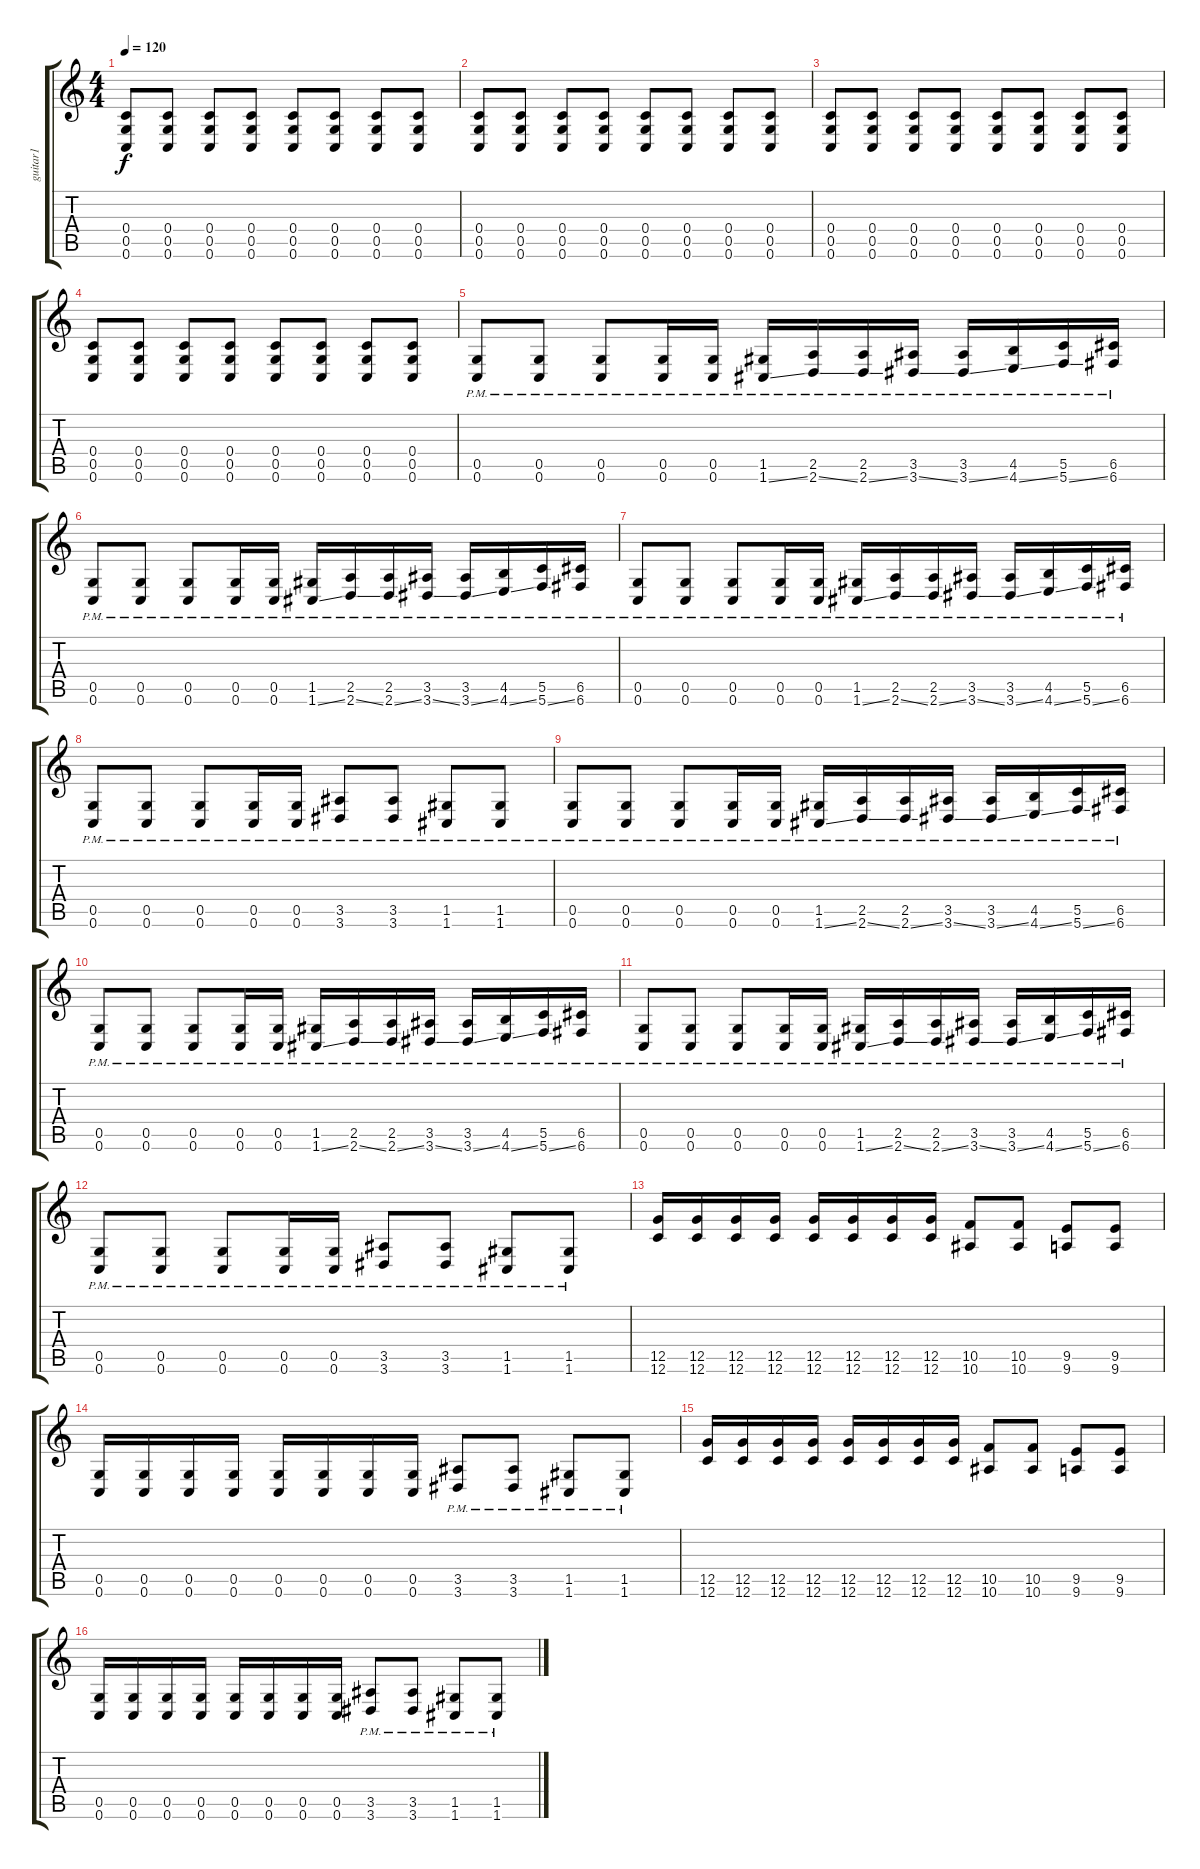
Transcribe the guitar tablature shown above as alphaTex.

\track ("guitar1" "guitar1") {instrument distortionguitar}
\staff {score tabs}
\tuning (D4 A3 F3 C3 G2 C2) {hide}
\ts (4 4)
\tempo 120
\clef g2
\ks c
(0.4 0.5 0.6).8{dy f} (0.4 0.5 0.6).8 (0.4 0.5 0.6).8 (0.4 0.5 0.6).8 (0.4 0.5 0.6).8 (0.4 0.5 0.6).8 (0.4 0.5 0.6).8 (0.4 0.5 0.6).8 |
(0.4 0.5 0.6).8 (0.4 0.5 0.6).8 (0.4 0.5 0.6).8 (0.4 0.5 0.6).8 (0.4 0.5 0.6).8 (0.4 0.5 0.6).8 (0.4 0.5 0.6).8 (0.4 0.5 0.6).8 |
(0.4 0.5 0.6).8 (0.4 0.5 0.6).8 (0.4 0.5 0.6).8 (0.4 0.5 0.6).8 (0.4 0.5 0.6).8 (0.4 0.5 0.6).8 (0.4 0.5 0.6).8 (0.4 0.5 0.6).8 |
(0.4 0.5 0.6).8 (0.4 0.5 0.6).8 (0.4 0.5 0.6).8 (0.4 0.5 0.6).8 (0.4 0.5 0.6).8 (0.4 0.5 0.6).8 (0.4 0.5 0.6).8 (0.4 0.5 0.6).8 |
(0.5{pm} 0.6).8 (0.5{pm} 0.6).8 (0.5{pm} 0.6).8 (0.5{pm} 0.6).16 (0.5{pm} 0.6).16 (1.5{pm} 1.6{ss}).16 (2.5{pm} 2.6{ss}).16 (2.5{pm} 2.6{ss}).16 (3.5{pm} 3.6{ss}).16 (3.5{pm} 3.6{ss}).16 (4.5{pm} 4.6{ss}).16 (5.5{pm} 5.6{ss}).16 (6.5{pm} 6.6).16 |
(0.5{pm} 0.6).8 (0.5{pm} 0.6).8 (0.5{pm} 0.6).8 (0.5{pm} 0.6).16 (0.5{pm} 0.6).16 (1.5{pm} 1.6{ss}).16 (2.5{pm} 2.6{ss}).16 (2.5{pm} 2.6{ss}).16 (3.5{pm} 3.6{ss}).16 (3.5{pm} 3.6{ss}).16 (4.5{pm} 4.6{ss}).16 (5.5{pm} 5.6{ss}).16 (6.5{pm} 6.6).16 |
(0.5{pm} 0.6).8 (0.5{pm} 0.6).8 (0.5{pm} 0.6).8 (0.5{pm} 0.6).16 (0.5{pm} 0.6).16 (1.5{pm} 1.6{ss}).16 (2.5{pm} 2.6{ss}).16 (2.5{pm} 2.6{ss}).16 (3.5{pm} 3.6{ss}).16 (3.5{pm} 3.6{ss}).16 (4.5{pm} 4.6{ss}).16 (5.5{pm} 5.6{ss}).16 (6.5{pm} 6.6).16 |
(0.5{pm} 0.6).8 (0.5{pm} 0.6).8 (0.5{pm} 0.6).8 (0.5{pm} 0.6).16 (0.5{pm} 0.6).16 (3.5{pm} 3.6).8 (3.5{pm} 3.6).8 (1.5{pm} 1.6).8 (1.5{pm} 1.6).8 |
(0.5{pm} 0.6).8 (0.5{pm} 0.6).8 (0.5{pm} 0.6).8 (0.5{pm} 0.6).16 (0.5{pm} 0.6).16 (1.5{pm} 1.6{ss}).16 (2.5{pm} 2.6{ss}).16 (2.5{pm} 2.6{ss}).16 (3.5{pm} 3.6{ss}).16 (3.5{pm} 3.6{ss}).16 (4.5{pm} 4.6{ss}).16 (5.5{pm} 5.6{ss}).16 (6.5{pm} 6.6).16 |
(0.5{pm} 0.6).8 (0.5{pm} 0.6).8 (0.5{pm} 0.6).8 (0.5{pm} 0.6).16 (0.5{pm} 0.6).16 (1.5{pm} 1.6{ss}).16 (2.5{pm} 2.6{ss}).16 (2.5{pm} 2.6{ss}).16 (3.5{pm} 3.6{ss}).16 (3.5{pm} 3.6{ss}).16 (4.5{pm} 4.6{ss}).16 (5.5{pm} 5.6{ss}).16 (6.5{pm} 6.6).16 |
(0.5{pm} 0.6).8 (0.5{pm} 0.6).8 (0.5{pm} 0.6).8 (0.5{pm} 0.6).16 (0.5{pm} 0.6).16 (1.5{pm} 1.6{ss}).16 (2.5{pm} 2.6{ss}).16 (2.5{pm} 2.6{ss}).16 (3.5{pm} 3.6{ss}).16 (3.5{pm} 3.6{ss}).16 (4.5{pm} 4.6{ss}).16 (5.5{pm} 5.6{ss}).16 (6.5{pm} 6.6).16 |
(0.5{pm} 0.6).8 (0.5{pm} 0.6).8 (0.5{pm} 0.6).8 (0.5{pm} 0.6).16 (0.5{pm} 0.6).16 (3.5{pm} 3.6).8 (3.5{pm} 3.6).8 (1.5{pm} 1.6).8 (1.5{pm} 1.6).8 |
(12.5 12.6).16 (12.5 12.6).16 (12.5 12.6).16 (12.5 12.6).16 (12.5 12.6).16 (12.5 12.6).16 (12.5 12.6).16 (12.5 12.6).16 (10.5 10.6).8 (10.5 10.6).8 (9.5 9.6).8 (9.5 9.6).8 |
(0.5 0.6).16 (0.5 0.6).16 (0.5 0.6).16 (0.5 0.6).16 (0.5 0.6).16 (0.5 0.6).16 (0.5 0.6).16 (0.5 0.6).16 (3.5{pm} 3.6).8 (3.5{pm} 3.6).8 (1.5{pm} 1.6).8 (1.5{pm} 1.6).8 |
(12.5 12.6).16 (12.5 12.6).16 (12.5 12.6).16 (12.5 12.6).16 (12.5 12.6).16 (12.5 12.6).16 (12.5 12.6).16 (12.5 12.6).16 (10.5 10.6).8 (10.5 10.6).8 (9.5 9.6).8 (9.5 9.6).8 |
(0.5 0.6).16 (0.5 0.6).16 (0.5 0.6).16 (0.5 0.6).16 (0.5 0.6).16 (0.5 0.6).16 (0.5 0.6).16 (0.5 0.6).16 (3.5{pm} 3.6).8 (3.5{pm} 3.6).8 (1.5{pm} 1.6).8 (1.5{pm} 1.6).8
